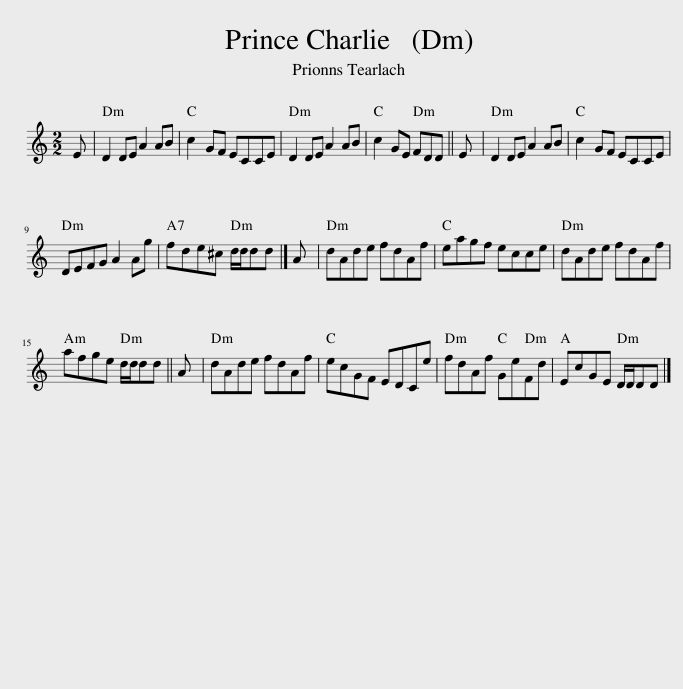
X:1
L:1/8
M:2/2
I:linebreak $
K:C
V:1 treble
V:1
 E | D2 DE A2 AB | c2 GF ECCE | D2 DE A2 AB | c2 GE FDD || %5
 E | D2 DE A2 AB | c2 GF ECCE |$ DEFG A2 Ag | fde^c d/d/dd |] %10
 A | dAde fdAf | eagf ecce | dAde fdAf |$ afge d/d/dd || %15
 A | dAde fdAf | ecGF EDCe | fdAf GeFd | EcGE D/D/DD |] %20
